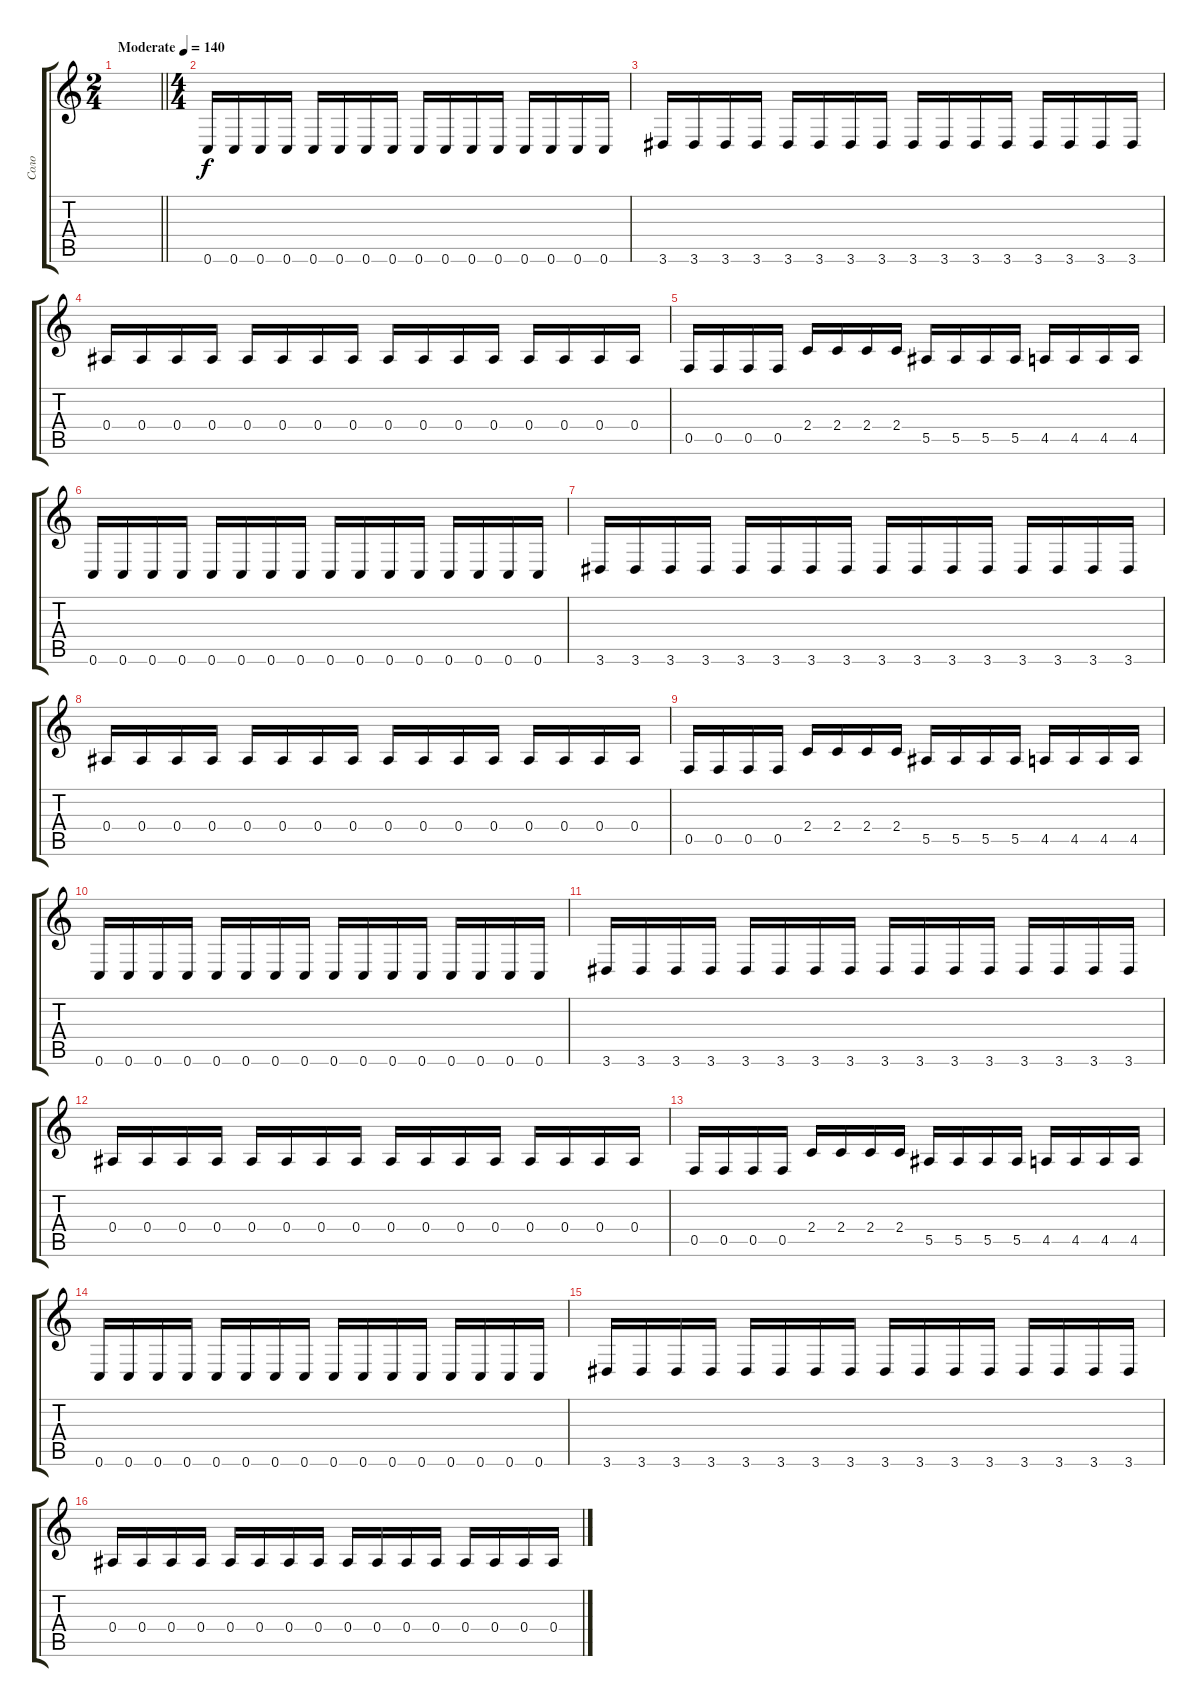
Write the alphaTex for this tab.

\track ("Соло" "Соло") {instrument distortionguitar}
\staff {score tabs}
\tuning (C4 G3 Eb3 Bb2 F2 C2) {hide}
\ts (2 4)
\tempo (140 "Moderate")
\clef g2
\barLineRight lightlight
\ks c
|
\ts (4 4)
\section ("" "")
0.6.16 0.6.16 0.6.16 0.6.16 0.6.16 0.6.16 0.6.16 0.6.16 0.6.16 0.6.16 0.6.16 0.6.16 0.6.16 0.6.16 0.6.16 0.6.16 |
3.6.16 3.6.16 3.6.16 3.6.16 3.6.16 3.6.16 3.6.16 3.6.16 3.6.16 3.6.16 3.6.16 3.6.16 3.6.16 3.6.16 3.6.16 3.6.16 |
0.4.16 0.4.16 0.4.16 0.4.16 0.4.16 0.4.16 0.4.16 0.4.16 0.4.16 0.4.16 0.4.16 0.4.16 0.4.16 0.4.16 0.4.16 0.4.16 |
0.5.16 0.5.16 0.5.16 0.5.16 2.4.16 2.4.16 2.4.16 2.4.16 5.5.16 5.5.16 5.5.16 5.5.16 4.5.16 4.5.16 4.5.16 4.5.16 |
0.6.16 0.6.16 0.6.16 0.6.16 0.6.16 0.6.16 0.6.16 0.6.16 0.6.16 0.6.16 0.6.16 0.6.16 0.6.16 0.6.16 0.6.16 0.6.16 |
3.6.16 3.6.16 3.6.16 3.6.16 3.6.16 3.6.16 3.6.16 3.6.16 3.6.16 3.6.16 3.6.16 3.6.16 3.6.16 3.6.16 3.6.16 3.6.16 |
0.4.16 0.4.16 0.4.16 0.4.16 0.4.16 0.4.16 0.4.16 0.4.16 0.4.16 0.4.16 0.4.16 0.4.16 0.4.16 0.4.16 0.4.16 0.4.16 |
0.5.16 0.5.16 0.5.16 0.5.16 2.4.16 2.4.16 2.4.16 2.4.16 5.5.16 5.5.16 5.5.16 5.5.16 4.5.16 4.5.16 4.5.16 4.5.16 |
0.6.16 0.6.16 0.6.16 0.6.16 0.6.16 0.6.16 0.6.16 0.6.16 0.6.16 0.6.16 0.6.16 0.6.16 0.6.16 0.6.16 0.6.16 0.6.16 |
3.6.16 3.6.16 3.6.16 3.6.16 3.6.16 3.6.16 3.6.16 3.6.16 3.6.16 3.6.16 3.6.16 3.6.16 3.6.16 3.6.16 3.6.16 3.6.16 |
0.4.16 0.4.16 0.4.16 0.4.16 0.4.16 0.4.16 0.4.16 0.4.16 0.4.16 0.4.16 0.4.16 0.4.16 0.4.16 0.4.16 0.4.16 0.4.16 |
0.5.16 0.5.16 0.5.16 0.5.16 2.4.16 2.4.16 2.4.16 2.4.16 5.5.16 5.5.16 5.5.16 5.5.16 4.5.16 4.5.16 4.5.16 4.5.16 |
0.6.16 0.6.16 0.6.16 0.6.16 0.6.16 0.6.16 0.6.16 0.6.16 0.6.16 0.6.16 0.6.16 0.6.16 0.6.16 0.6.16 0.6.16 0.6.16 |
3.6.16 3.6.16 3.6.16 3.6.16 3.6.16 3.6.16 3.6.16 3.6.16 3.6.16 3.6.16 3.6.16 3.6.16 3.6.16 3.6.16 3.6.16 3.6.16 |
0.4.16 0.4.16 0.4.16 0.4.16 0.4.16 0.4.16 0.4.16 0.4.16 0.4.16 0.4.16 0.4.16 0.4.16 0.4.16 0.4.16 0.4.16 0.4.16
